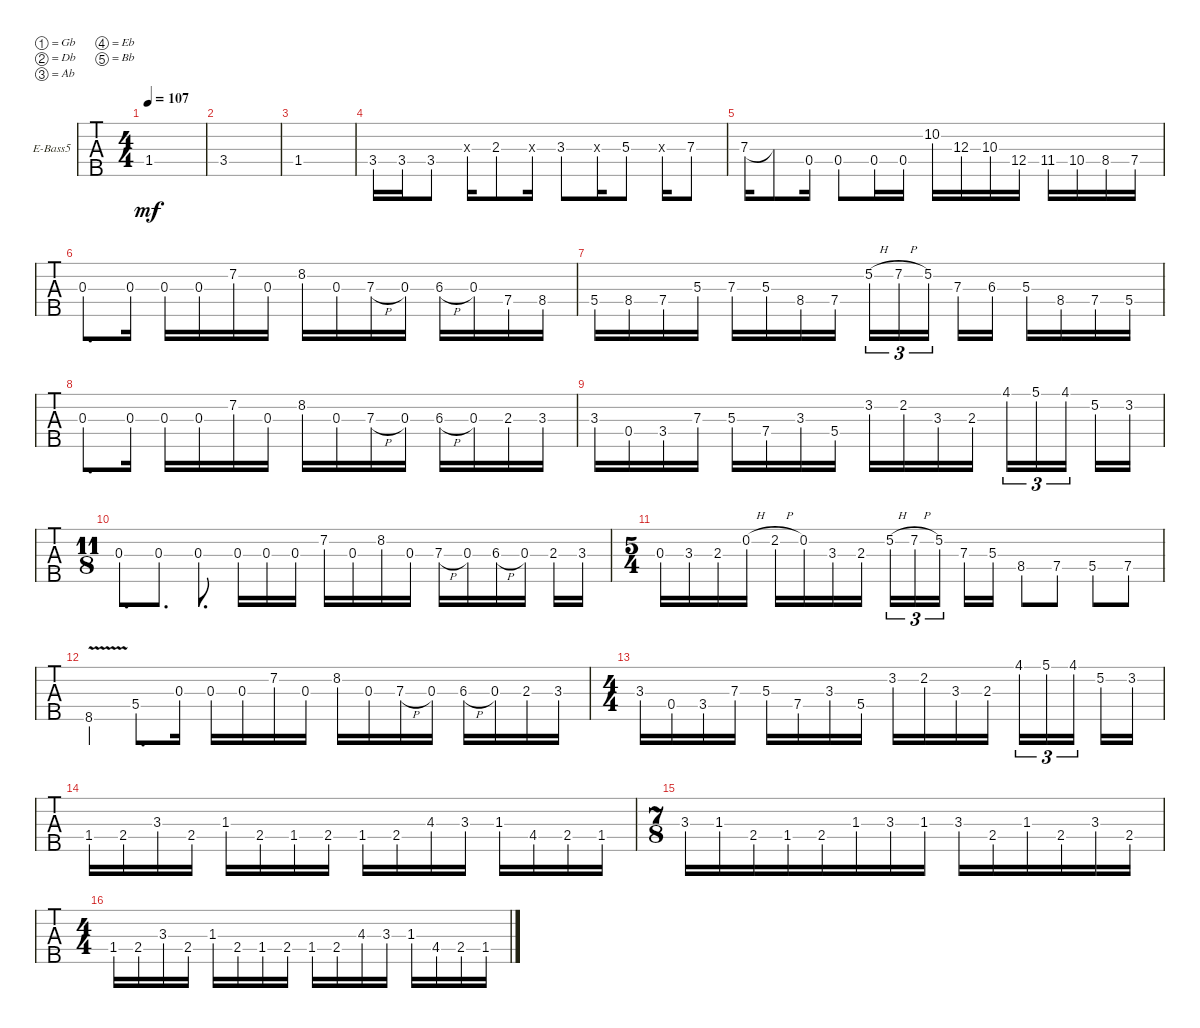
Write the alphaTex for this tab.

\defaultSystemsLayout 4
\bracketExtendMode groupsimilarinstruments
\firstSystemTrackNameOrientation horizontal
\otherSystemsTrackNameOrientation horizontal
\track ("Electric Bass" "E-Bass5") {instrument electricbassfinger}
\staff {tabs}
\tuning (Gb2 Db2 Ab1 Eb1 Bb0)
\ts (4 4)
\tempo 107
\clef f4
\ks c
1.4.1{dy mf} |
3.4.1 |
1.4.1 |
3.4.16 3.4.16 3.4.8 0.3{x}.16 2.3.8 0.3{x}.16 3.3.8 0.3{x}.16 5.3.8 0.3{x}.16 7.3.8 |
7.3.16 7.3{t}.8 0.4.16 0.4.8 0.4.16 0.4.16 10.2.16 12.3.16 10.3.16 12.4.16 11.4.16 10.4.16 8.4.16 7.4.16 |
0.3.8{d} 0.3.16 0.3.16 0.3.16 7.2.16 0.3.16 8.2.16 0.3.16 7.3{h}.16 0.3.16 6.3{h}.16 0.3.16 7.4.16 8.4.16 |
5.4.16 8.4.16 7.4.16 5.3.16 7.3.16 5.3.16 8.4.16 7.4.16 5.2{h}.16{tu (3 2)} 7.2{h}.16{tu (3 2)} 5.2.16{tu (3 2)} 7.3.16 6.3.16 5.3.16 8.4.16 7.4.16 5.4.16 |
0.3.8{d} 0.3.16 0.3.16 0.3.16 7.2.16 0.3.16 8.2.16 0.3.16 7.3{h}.16 0.3.16 6.3{h}.16 0.3.16 2.3.16 3.3.16 |
3.3.16 0.4.16 3.4.16 7.3.16 5.3.16 7.4.16 3.3.16 5.4.16 3.2.16 2.2.16 3.3.16 2.3.16 4.1.16{tu (3 2)} 5.1.16{tu (3 2)} 4.1.16{tu (3 2)} 5.2.16 3.2.16 |
\ts (11 8)
0.3.8{d} 0.3.8{d} 0.3.8{d} 0.3.16 0.3.16 0.3.16 7.2.16 0.3.16 8.2.16 0.3.16 7.3{h}.16 0.3.16 6.3{h}.16 0.3.16 2.3.16 3.3.16 |
\ts (5 4)
0.3.16 3.3.16 2.3.16 0.2{h}.16 2.2{h}.16 0.2.16 3.3.16 2.3.16 5.2{h}.16{tu (3 2)} 7.2{h}.16{tu (3 2)} 5.2.16{tu (3 2)} 7.3.16 5.3.16 8.4.8 7.4.8 5.4.8 7.4.8 |
8.5{v}.4 5.4.8{d} 0.3.16 0.3.16 0.3.16 7.2.16 0.3.16 8.2.16 0.3.16 7.3{h}.16 0.3.16 6.3{h}.16 0.3.16 2.3.16 3.3.16 |
\ts (4 4)
3.3.16 0.4.16 3.4.16 7.3.16 5.3.16 7.4.16 3.3.16 5.4.16 3.2.16 2.2.16 3.3.16 2.3.16 4.1.16{tu (3 2)} 5.1.16{tu (3 2)} 4.1.16{tu (3 2)} 5.2.16 3.2.16 |
1.4.16 2.4.16 3.3.16 2.4.16 1.3.16 2.4.16 1.4.16 2.4.16 1.4.16 2.4.16 4.3.16 3.3.16 1.3.16 4.4.16 2.4.16 1.4.16 |
\ts (7 8)
3.3.16 1.3.16 2.4.16 1.4.16 2.4.16 1.3.16 3.3.16 1.3.16 3.3.16 2.4.16 1.3.16 2.4.16 3.3.16 2.4.16 |
\ts (4 4)
1.4.16 2.4.16 3.3.16 2.4.16 1.3.16 2.4.16 1.4.16 2.4.16 1.4.16 2.4.16 4.3.16 3.3.16 1.3.16 4.4.16 2.4.16 1.4.16
